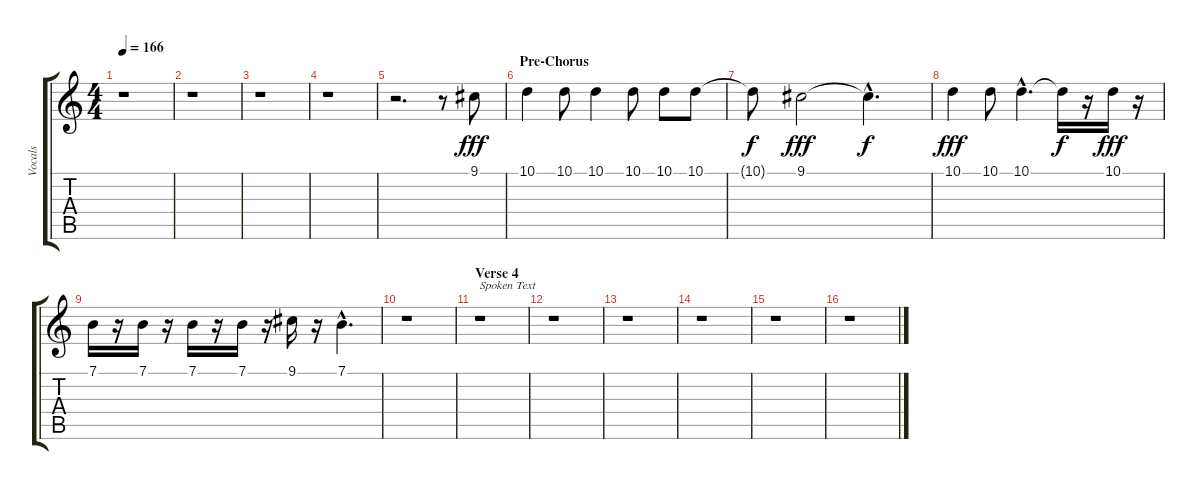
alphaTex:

\track ("Vocals" "Vocals") {instrument baritonesax}
\staff {score tabs}
\tuning (E4 B3 G3 D3 A2 E2) {hide}
\ts (4 4)
\tempo 166
\clef g2
\ks c
r.1{dy fff} |
r.1 |
r.1 |
r.1 |
r.2{d} r.8 9.1.8 |
\section ("" "Pre-Chorus")
10.1.4 10.1.8 10.1.4 10.1.8 10.1.8 10.1.8 |
10.1{t}.8{dy f} 9.1.2{dy fff} 9.1{hac t}.4{d dy f} |
10.1.4{dy fff} 10.1.8 10.1{hac}.4{d} 10.1{t}.16{dy f} r.16 10.1.16{dy fff} r.16 |
7.1.16 r.16 7.1.16 r.16 7.1.16 r.16 7.1.16 r.16 9.1.16 r.16 7.1{hac}.4{d} |
r.1 |
\section ("" "Verse 4")
r.1{txt "Spoken Text"} |
r.1 |
r.1 |
r.1 |
r.1 |
r.1
